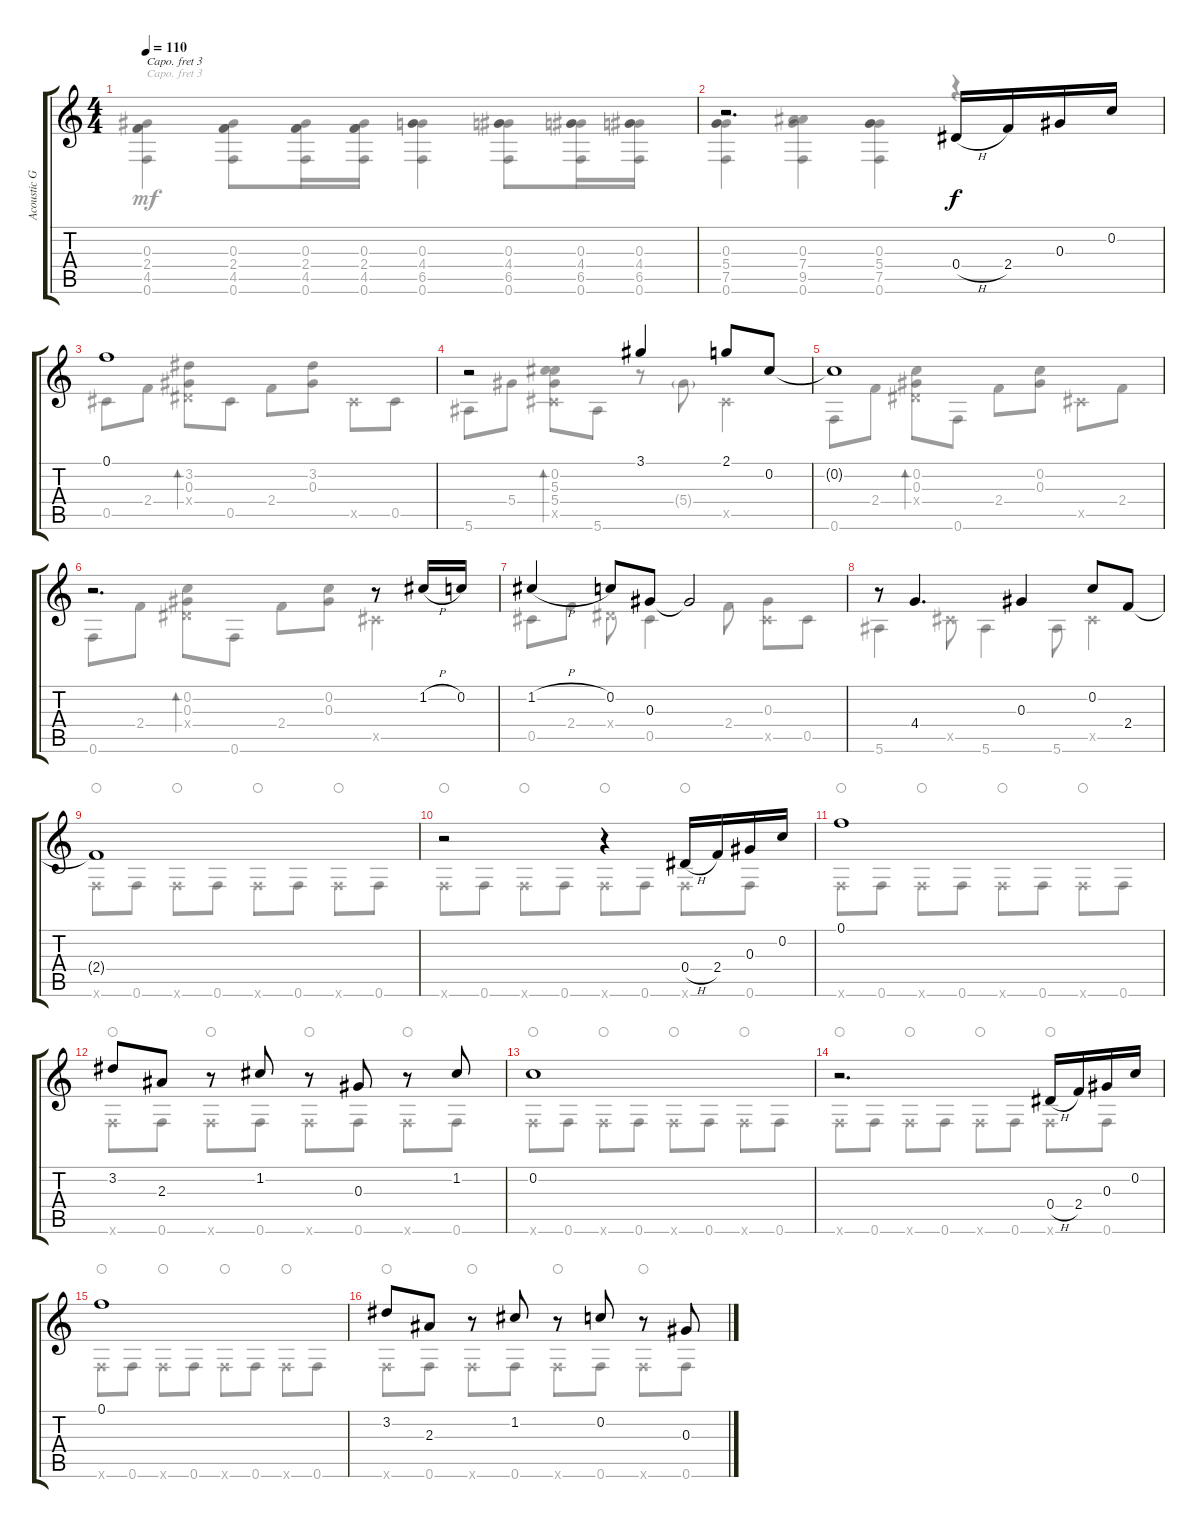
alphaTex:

\track ("Acoustic Guitar (Steel)" "Acoustic G") {instrument acousticguitarsteel}
\staff {score tabs}
\capo 3
\tuning (D4 A3 F3 C3 Bb2 D2) {hide}
\voice
\ts (4 4)
\tempo 110
\clef g2
\ks c
|
r.2{d} 0.4{h}.16 2.4.16 0.3.16 0.2.16 |
0.1.1 |
r.2 3.1.4 2.1.8 0.2.8 |
0.2{t}.1 |
r.2{d} r.8 1.2{h}.16 0.2.16 |
1.2{h}.4 0.2.8 0.3.8 0.3{t}.2 |
r.8 4.4.4{d} 0.3.4 0.2.8 2.4.8 |
2.4{t}.1 |
r.2 r.4 0.4{h}.16 2.4.16 0.3.16 0.2.16 |
0.1.1 |
3.2.8 2.3.8 r.8 1.2.8 r.8 0.3.8 r.8 1.2.8 |
0.2.1 |
r.2{d} 0.4{h}.16 2.4.16 0.3.16 0.2.16 |
0.1.1 |
3.2.8 2.3.8 r.8 1.2.8 r.8 0.2.8 r.8 0.3.8
\voice
\clef g2
\ottava regular
\simile none
\ks c
(0.3 2.4 4.5 0.6).4{dy mf} (0.3 2.4 4.5 0.6).8 (0.3 2.4 4.5 0.6).16 (0.3 2.4 4.5 0.6).16 (0.3 4.4 6.5 0.6).4 (0.3 4.4 6.5 0.6).8 (0.3 4.4 6.5 0.6).16 (0.3 4.4 6.5 0.6).16 |
(0.3 5.4 7.5 0.6).4 (0.3 7.4 9.5 0.6).4 (0.3 5.4 7.5 0.6).4 r.4 |
0.5.8 2.4.8 (3.2 0.3 0.4{x}).8{bd 30} 0.5.8 2.4.8 (3.2 0.3).8 0.5{x}.8 0.5.8 |
5.6.8 5.4.8 (0.2 5.3 5.4 0.5{x}).8{bd 30} 5.6.8 r.8 5.4{g}.8 0.5{x}.4 |
0.6.8 2.4.8 (0.2 0.3 0.4{x}).8{bd 30} 0.6.8 2.4.8 (0.2 0.3).8 0.5{x}.8 2.4.8 |
0.6.8 2.4.8 (0.2 0.3 0.4{x}).8{bd 30} 0.6.8 2.4.8 (0.2 0.3).8 0.5{x}.4 |
0.5.8 2.4.8 0.4{x}.8 0.5.4 2.4.8 (0.3 0.5{x}).8 0.5.8 |
5.6.4 0.5{x}.8 5.6.4 5.6.8 0.5{x}.4 |
0.6{x}.8{waho} 0.6.8 0.6{x}.8{waho} 0.6.8 0.6{x}.8{waho} 0.6.8 0.6{x}.8{waho} 0.6.8 |
0.6{x}.8{waho} 0.6.8 0.6{x}.8{waho} 0.6.8 0.6{x}.8{waho} 0.6.8 0.6{x}.8{waho} 0.6.8 |
0.6{x}.8{waho} 0.6.8 0.6{x}.8{waho} 0.6.8 0.6{x}.8{waho} 0.6.8 0.6{x}.8{waho} 0.6.8 |
0.6{x}.8{waho} 0.6.8 0.6{x}.8{waho} 0.6.8 0.6{x}.8{waho} 0.6.8 0.6{x}.8{waho} 0.6.8 |
0.6{x}.8{waho} 0.6.8 0.6{x}.8{waho} 0.6.8 0.6{x}.8{waho} 0.6.8 0.6{x}.8{waho} 0.6.8 |
0.6{x}.8{waho} 0.6.8 0.6{x}.8{waho} 0.6.8 0.6{x}.8{waho} 0.6.8 0.6{x}.8{waho} 0.6.8 |
0.6{x}.8{waho} 0.6.8 0.6{x}.8{waho} 0.6.8 0.6{x}.8{waho} 0.6.8 0.6{x}.8{waho} 0.6.8 |
0.6{x}.8{waho} 0.6.8 0.6{x}.8{waho} 0.6.8 0.6{x}.8{waho} 0.6.8 0.6{x}.8{waho} 0.6.8
